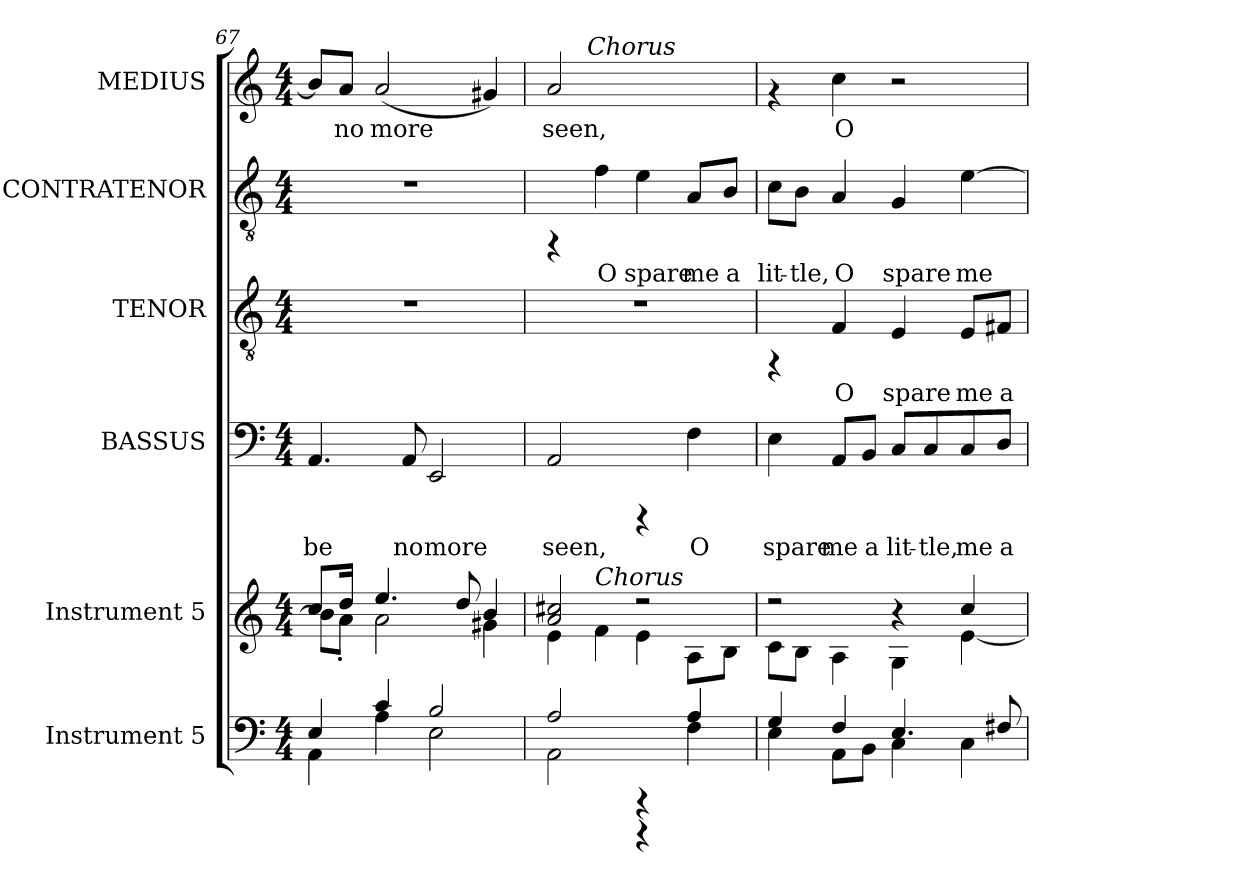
**kern	**kern	**kern	**text	**kern	**text	**kern	**text	**kern	**text
*part6	*part5	*part4	*part4	*part3	*part3	*part2	*part2	*part1	*part1
*staff6	*staff5	*staff4	*staff4	*staff3	*staff3	*staff2	*staff2	*staff1	*staff1
*I"Instrument 5	*I"Instrument 5	*I"BASSUS	*	*I"TENOR	*	*I"CONTRATENOR	*	*I"MEDIUS	*
*	*	*I'B	*	*	*	*	*	*I'S	*
*clefF4	*clefG2	*clefF4	*	*clefGv2	*	*clefGv2	*	*clefG2	*
*k[]	*k[]	*k[]	*	*k[]	*	*k[]	*	*k[]	*
*C:	*C:	*C:	*	*C:	*	*C:	*	*C:	*
*M4/4	*M4/4	*M4/4	*	*M4/4	*	*M4/4	*	*M4/4	*
=67	=67	=67	=67	=67	=67	=67	=67	=67	=67
*^	*^	*	*	*	*	*	*	*	*
!	!	!	!	!	!LO:LY:b	!	!	!	!	!	!LO:LY:b:cj
4E/	4AA\	8cc/L	8b\L]	4.AA/	be	1r	.	1r	.	8b/L]	.
!	!	!	!	!	!	!	!	!	!	!	!LO:LY:b:cj
.	.	16dd/J	8a'>\J	.	.	.	.	.	.	8a/J	no
.	.	16ryy	.	.	.	.	.	.	.	.	.
!	!	!	!	!	!	!	!	!	!	!	!LO:LY:b:cj
4c/	4A\	4.ee/	2a\	.	.	.	.	.	.	(<2a/	more
!	!	!	!	!	!LO:LY:b	!	!	!	!	!	!
.	.	.	.	8AA/	no	.	.	.	.	.	.
!	!	!	!	!	!LO:LY:b	!	!	!	!	!	!
2B/	2E\	.	.	2EE/	more	.	.	.	.	.	.
.	.	8dd/	.	.	.	.	.	.	.	.	.
!	!	!	!	!	!	!	!	!	!	!	!LO:LY:b:cj
.	.	4b/	4g#X\	.	.	.	.	.	.	4g#X/)	.
!!LO:LB:g=z
=68	=68	=68	=68	=68	=68	=68	=68	=68	=68	=68	=68
!	!	!	!	!	!LO:LY:b	!	!	!	!	!	!LO:LY:b:cj
*	*	*	*	*	*	*	*	*	*	*^	*
2A/	2AA\	2cc#X/ 2a/	4e\	2AA/	seen,	1r	.	4rFF	.	2a/	8...ryy	seen,
!	!	!	!	!	!	!	!	!	!	!	!LO:TX:a:i:t=Chorus	!
.	.	.	.	.	.	.	.	.	.	.	2ryy	.
!	!	!	!LO:TX:a:i:t=Chorus	!	!	!	!	!	!	!	!	!
!	!	!	!	!	!	!	!	!	!LO:LY:b:cj	!	!	!
.	.	.	4f\	.	.	.	.	4f\	O	.	.	.
!	!	!	!	!	!	!	!	!	!LO:LY:b:cj	!	!	!
4rEEE	4rGGGG	2r	4e\	4rCCC	.	.	.	4e\	spare	2ryy	.	.
.	.	.	.	.	.	.	.	.	.	.	4ryy	.
!	!	!	!	!	!LO:LY:b	!	!	!	!LO:LY:b:cj	!	!	!
4A/	4F\	.	8A\L	4F\	O	.	.	8A/L	me	.	.	.
!	!	!	!	!	!	!	!	!	!LO:LY:b:cj	!	!	!
.	.	.	8B\J	.	.	.	.	8B/J	a	.	.	.
.	.	.	.	.	.	.	.	.	.	.	64ryy	.
=69	=69	=69	=69	=69	=69	=69	=69	=69	=69	=69	=69	=69
!	!	!	!	!	!LO:LY:b	!	!	!	!LO:LY:b:cj	!	!	!
*	*	*	*	*	*	*	*	*	*	*v	*v	*
4G/	4E\	2r	8c\L	4E\	spare	4rFF	.	8c\L	lit-	4rf	.
!	!	!	!	!	!	!	!	!	!LO:LY:b:cj	!	!
.	.	.	8B\J	.	.	.	.	8B\J	-tle,	.	.
!	!	!	!	!	!LO:LY:b	!	!LO:LY:b:cj	!	!LO:LY:b:cj	!	!LO:LY:b:cj
4F/	8AA\L	.	4A\	8AA/L	me	4F/	O	4A/	O	4cc\	O
!	!	!	!	!	!LO:LY:b	!	!	!	!	!	!
.	8BB\J	.	.	8BB/J	a	.	.	.	.	.	.
!	!	!	!	!	!LO:LY:b	!	!LO:LY:b:cj	!	!LO:LY:b:cj	!	!
4.E/	4C\	4ra	4G\	8C/L	lit-	4E/	spare	4G/	spare	2r	.
!	!	!	!	!	!LO:LY:b	!	!	!	!	!	!
.	.	.	.	8C/	-tle,	.	.	.	.	.	.
!	!	!	!	!	!LO:LY:b	!	!LO:LY:b:cj	!	!LO:LY:b:cj	!	!
.	4C\	4cc/	[<4e\	8C/	me	8E/L	me	[>4e\	me	.	.
!	!	!	!	!	!LO:LY:b	!	!LO:LY:b:cj	!	!	!	!
8F#X/	.	.	.	8D/J	a	8F#X/J	a	.	.	.	.
*v	*v	*	*	*	*	*	*	*	*	*	*
*	*v	*v	*	*	*	*	*	*	*	*
=	=	=	=	=	=	=	=	=	=
*-	*-	*-	*-	*-	*-	*-	*-	*-	*-
